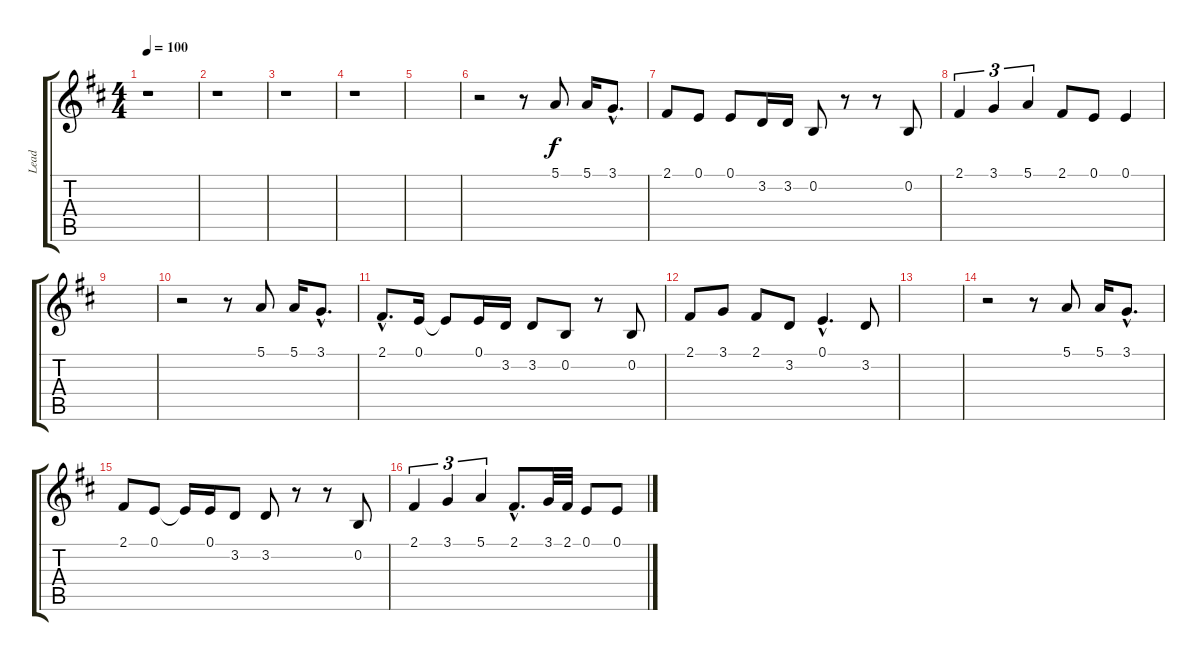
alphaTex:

\track ("Lead" "Lead") {instrument lead3calliope}
\staff {score tabs}
\tuning (E4 B3 G3 D3 A2 E2) {hide}
\ts (4 4)
\tempo 100
\clef g2
\ks d
r.1{dy f} |
r.1 |
r.1 |
r.1 |
|
r.2 r.8 5.1.8 5.1.16 3.1{hac}.8{d} |
2.1.8 0.1.8 0.1.8 3.2.16 3.2.16 0.2.8 r.8 r.8 0.2.8 |
2.1.4{tu (3 2)} 3.1.4{tu (3 2)} 5.1.4{tu (3 2)} 2.1.8 0.1.8 0.1.4 |
|
r.2 r.8 5.1.8 5.1.16 3.1{hac}.8{d} |
2.1{hac}.8{d} 0.1.16 0.1{t}.8 0.1.16 3.2.16 3.2.8 0.2.8 r.8 0.2.8 |
2.1.8 3.1.8 2.1.8 3.2.8 0.1{hac}.4{d} 3.2.8 |
|
r.2 r.8 5.1.8 5.1.16 3.1{hac}.8{d} |
2.1.8 0.1.8 0.1{t}.16 0.1.16 3.2.8 3.2.8 r.8 r.8 0.2.8 |
2.1.4{tu (3 2)} 3.1.4{tu (3 2)} 5.1.4{tu (3 2)} 2.1{hac}.8{d} 3.1.32 2.1.32 0.1.8 0.1.8
